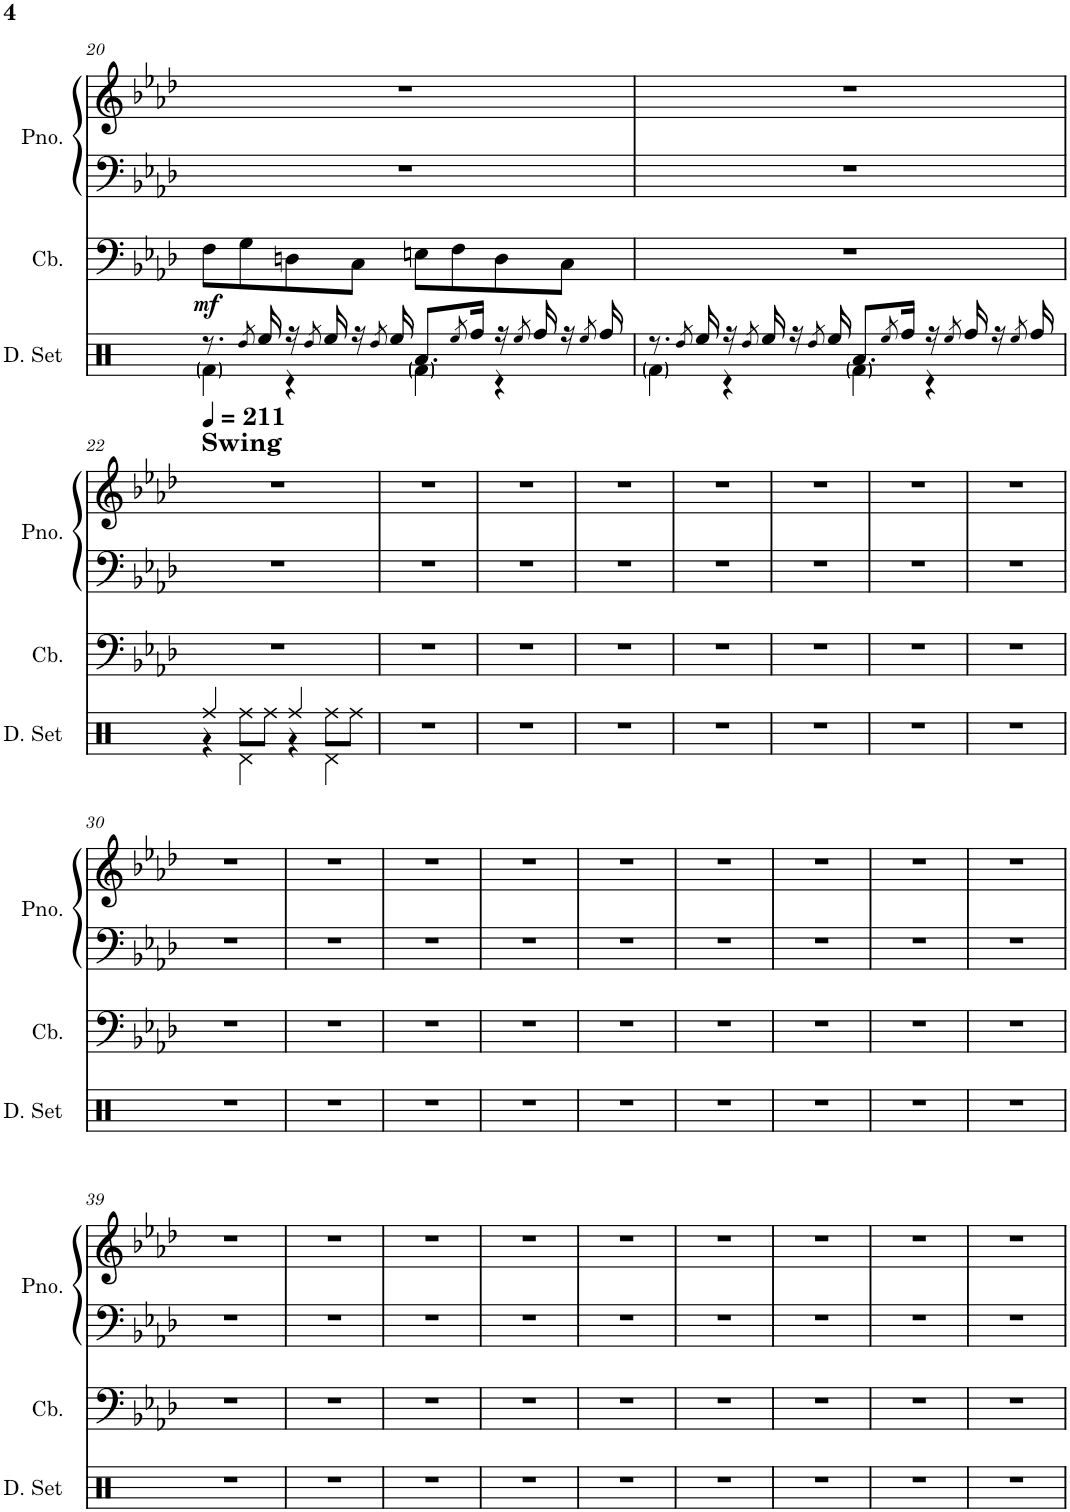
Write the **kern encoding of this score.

**kern	**kern	**dynam	**kern	**kern
*part3	*part2	*part2	*part1	*part1
*staff4	*staff3	*staff3	*staff2	*staff1
*I"Drumset	*I"Contrabass	*	*I"Piano	*
*I'D. Set	*I'Cb.	*	*I'Pno.	*
!!LO:PB:g=z
*clefX	*clefF4	*	*clefF4	*clefG2
*	*Trd7c12	*	*	*
*k[]	*k[b-e-a-d-]	*	*k[b-e-a-d-]	*k[b-e-a-d-]
*M4/4	*M4/4	*	*M4/4	*M4/4
=20	=20	=20	=20	=20
*^	*	*	*	*
!	!	!	!LO:DY:b	!	!
8.r	4Rf\	8F\L	mf	1r	1r
.	.	8G\	.	.	.
8qRdd/	.	.	.	.	.
16Ree/	.	.	.	.	.
16r	4r	8Dn\	.	.	.
8qRdd/	.	.	.	.	.
16Ree/	.	.	.	.	.
16r	.	8C\J	.	.	.
8qRdd/	.	.	.	.	.
16Ree/	.	.	.	.	.
8.Ra/L	4Rf\	8En\L	.	.	.
.	.	8F\	.	.	.
8qRee/	.	.	.	.	.
16Rff/Jk	.	.	.	.	.
16r	4r	8D\	.	.	.
8qRee/	.	.	.	.	.
16Rff/	.	.	.	.	.
16r	.	8C\J	.	.	.
8qRee/	.	.	.	.	.
16Rff/	.	.	.	.	.
=21	=21	=21	=21	=21	=21
8.r	4Rf\	1r	.	1r	1r
8qRdd/	.	.	.	.	.
16Ree/	.	.	.	.	.
16r	4r	.	.	.	.
8qRdd/	.	.	.	.	.
16Ree/	.	.	.	.	.
16r	.	.	.	.	.
8qRdd/	.	.	.	.	.
16Ree/	.	.	.	.	.
8.Ra/L	4Rf\	.	.	.	.
8qRee/	.	.	.	.	.
16Rff/Jk	.	.	.	.	.
16r	4r	.	.	.	.
8qRee/	.	.	.	.	.
16Rff/	.	.	.	.	.
16r	.	.	.	.	.
8qRee/	.	.	.	.	.
16Rff/	.	.	.	.	.
!!LO:LB:g=z
=22	=22	=22	=22	=22	=22
*	*	*	*	*	*MM211
!	!	!	!	!	!LO:TX:a:B:t=Swing
4Rff/	4r	1r	.	1r	1r
8Rff\L	4Rd\	.	.	.	.
8Rff\J	.	.	.	.	.
4Rff/	4r	.	.	.	.
8Rff\L	4Rd\	.	.	.	.
8Rff\J	.	.	.	.	.
*v	*v	*	*	*	*
=23	=23	=23	=23	=23
1r	1r	.	1r	1r
=24	=24	=24	=24	=24
1r	1r	.	1r	1r
=25	=25	=25	=25	=25
1r	1r	.	1r	1r
=26	=26	=26	=26	=26
1r	1r	.	1r	1r
=27	=27	=27	=27	=27
1r	1r	.	1r	1r
=28	=28	=28	=28	=28
1r	1r	.	1r	1r
=29	=29	=29	=29	=29
1r	1r	.	1r	1r
!!LO:LB:g=z
=30	=30	=30	=30	=30
1r	1r	.	1r	1r
=31	=31	=31	=31	=31
1r	1r	.	1r	1r
=32	=32	=32	=32	=32
1r	1r	.	1r	1r
=33	=33	=33	=33	=33
1r	1r	.	1r	1r
=34	=34	=34	=34	=34
1r	1r	.	1r	1r
=35	=35	=35	=35	=35
1r	1r	.	1r	1r
=36	=36	=36	=36	=36
1r	1r	.	1r	1r
=37	=37	=37	=37	=37
1r	1r	.	1r	1r
=38	=38	=38	=38	=38
1r	1r	.	1r	1r
!!LO:LB:g=z
=39	=39	=39	=39	=39
1r	1r	.	1r	1r
=40	=40	=40	=40	=40
1r	1r	.	1r	1r
=41	=41	=41	=41	=41
1r	1r	.	1r	1r
=42	=42	=42	=42	=42
1r	1r	.	1r	1r
=43	=43	=43	=43	=43
1r	1r	.	1r	1r
=44	=44	=44	=44	=44
1r	1r	.	1r	1r
=45	=45	=45	=45	=45
1r	1r	.	1r	1r
=46	=46	=46	=46	=46
1r	1r	.	1r	1r
=47	=47	=47	=47	=47
1r	1r	.	1r	1r
=	=	=	=	=
*-	*-	*-	*-	*-
